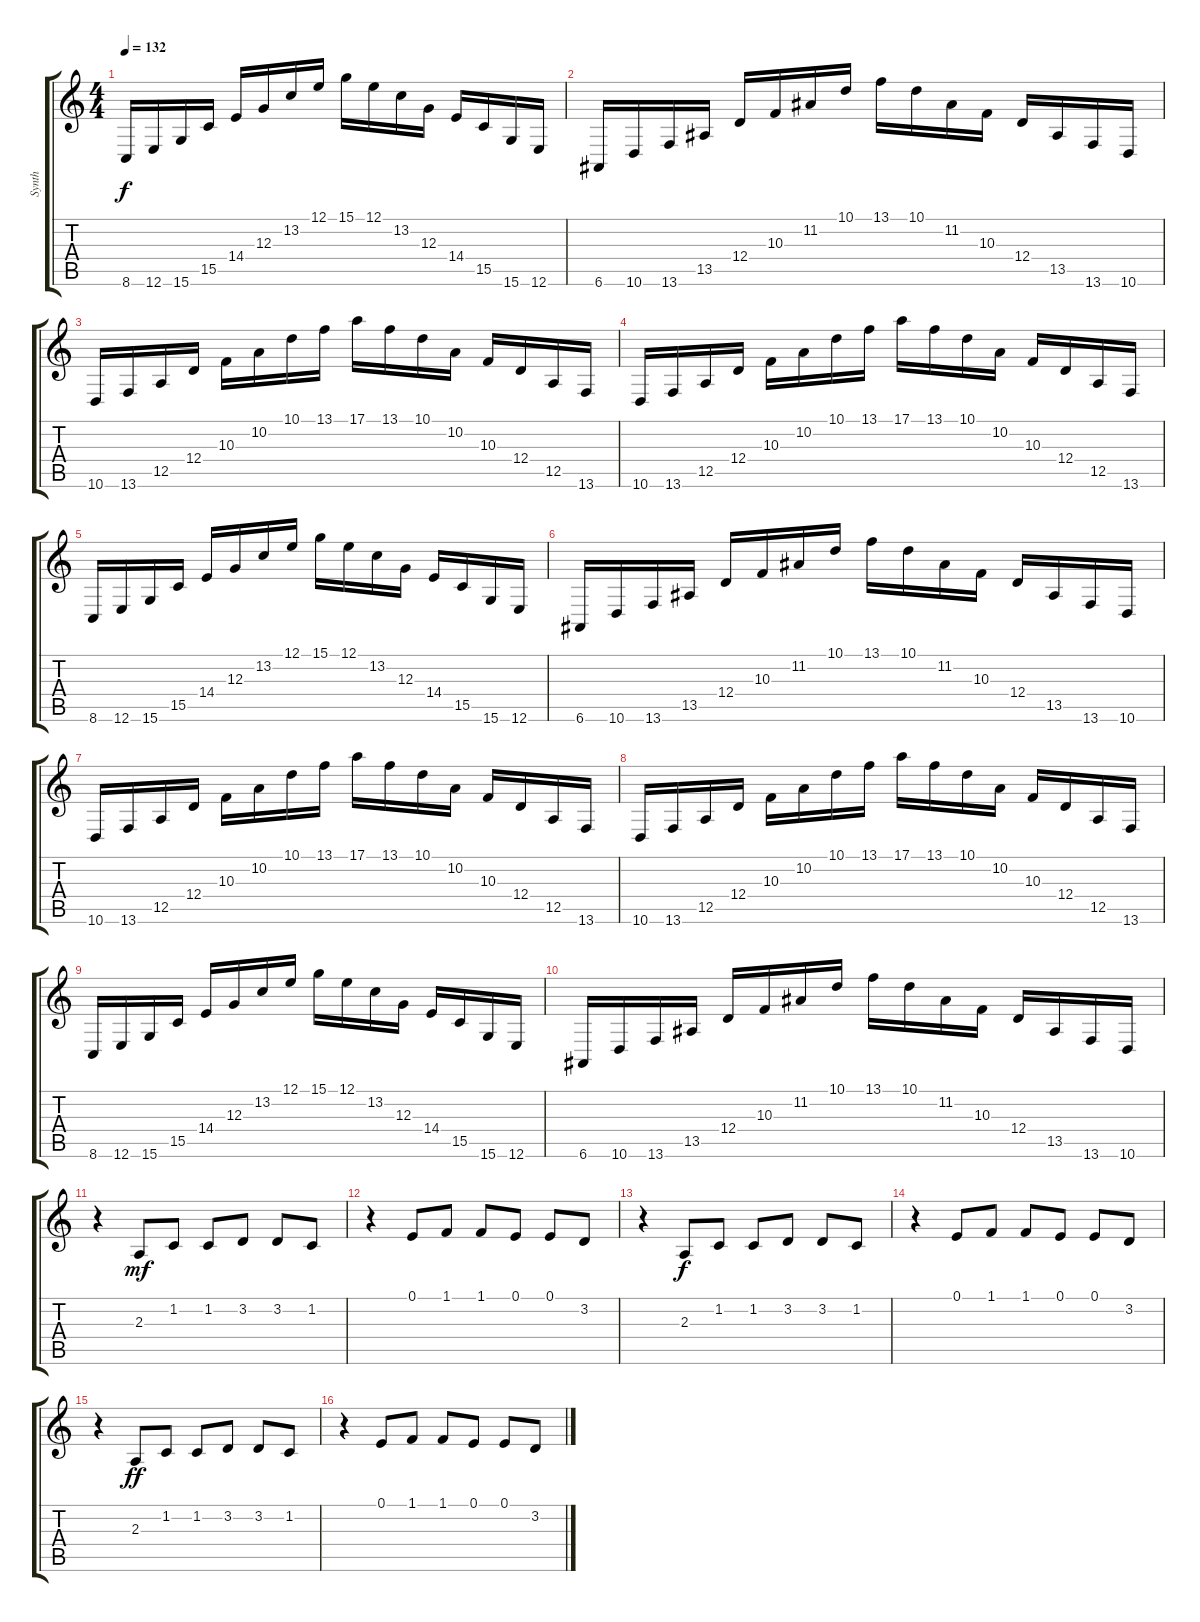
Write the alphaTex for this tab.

\track ("Synth" "Synth") {instrument lead1square}
\staff {score tabs}
\tuning (E4 B3 G3 D3 A2 E2) {hide}
\ts (4 4)
\tempo 132
\clef g2
\ks c
8.6.16{dy f} 12.6.16 15.6.16 15.5.16 14.4.16 12.3.16 13.2.16 12.1.16 15.1.16 12.1.16 13.2.16 12.3.16 14.4.16 15.5.16 15.6.16 12.6.16 |
6.6.16 10.6.16 13.6.16 13.5.16 12.4.16 10.3.16 11.2.16 10.1.16 13.1.16 10.1.16 11.2.16 10.3.16 12.4.16 13.5.16 13.6.16 10.6.16 |
10.6.16{volume 12 instrument lead1square} 13.6.16 12.5.16 12.4.16 10.3.16 10.2.16 10.1.16 13.1.16 17.1.16 13.1.16 10.1.16 10.2.16 10.3.16 12.4.16 12.5.16 13.6.16 |
10.6.16 13.6.16 12.5.16 12.4.16 10.3.16 10.2.16 10.1.16 13.1.16 17.1.16 13.1.16 10.1.16 10.2.16 10.3.16 12.4.16 12.5.16 13.6.16 |
8.6.16 12.6.16 15.6.16 15.5.16 14.4.16 12.3.16 13.2.16 12.1.16 15.1.16 12.1.16 13.2.16 12.3.16 14.4.16 15.5.16 15.6.16 12.6.16 |
6.6.16 10.6.16 13.6.16 13.5.16 12.4.16 10.3.16 11.2.16 10.1.16 13.1.16 10.1.16 11.2.16 10.3.16 12.4.16 13.5.16 13.6.16 10.6.16 |
10.6.16 13.6.16 12.5.16 12.4.16 10.3.16 10.2.16 10.1.16 13.1.16 17.1.16 13.1.16 10.1.16 10.2.16 10.3.16 12.4.16 12.5.16 13.6.16 |
10.6.16 13.6.16 12.5.16 12.4.16 10.3.16 10.2.16 10.1.16 13.1.16 17.1.16 13.1.16 10.1.16 10.2.16 10.3.16 12.4.16 12.5.16 13.6.16 |
8.6.16 12.6.16 15.6.16 15.5.16 14.4.16 12.3.16 13.2.16 12.1.16 15.1.16 12.1.16 13.2.16 12.3.16 14.4.16 15.5.16 15.6.16 12.6.16 |
6.6.16 10.6.16 13.6.16 13.5.16 12.4.16 10.3.16 11.2.16 10.1.16 13.1.16 10.1.16 11.2.16 10.3.16 12.4.16 13.5.16 13.6.16 10.6.16 |
r.4{volume 16 instrument viola} 2.3.8{dy mf} 1.2.8 1.2.8 3.2.8 3.2.8 1.2.8 |
r.4 0.1.8 1.1.8 1.1.8 0.1.8 0.1.8 3.2.8 |
r.4 2.3.8{dy f} 1.2.8 1.2.8 3.2.8 3.2.8 1.2.8 |
r.4 0.1.8 1.1.8 1.1.8 0.1.8 0.1.8 3.2.8 |
r.4 2.3.8{dy ff} 1.2.8 1.2.8 3.2.8 3.2.8 1.2.8 |
r.4 0.1.8 1.1.8 1.1.8 0.1.8 0.1.8 3.2.8
